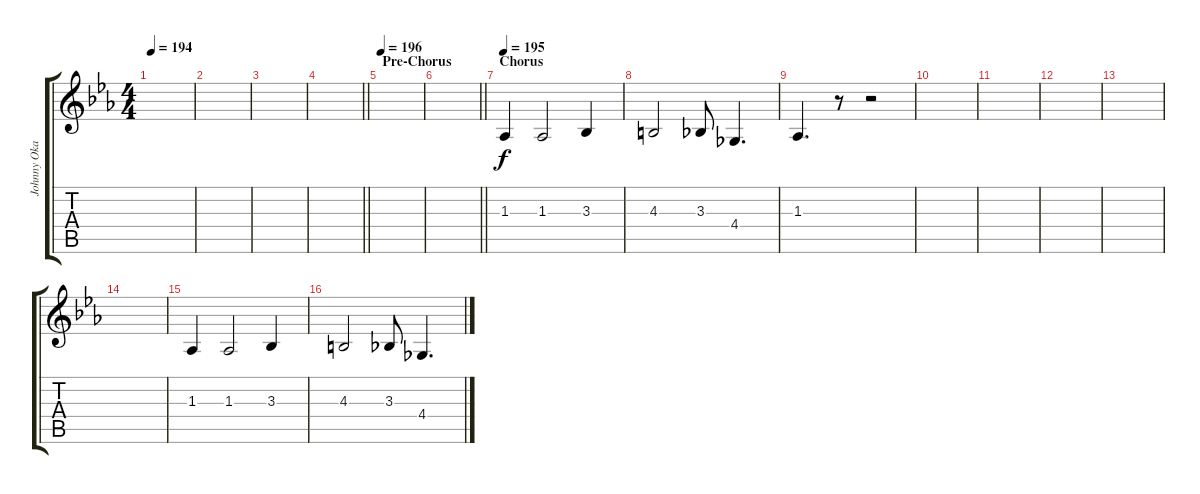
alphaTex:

\track ("Johnny Okay - Backing Vocal" "Johnny Oka") {instrument oboe}
\staff {score tabs}
\tuning (E4 B3 G3 D3 A2 E2) {hide}
\ts (4 4)
\tempo 194
\clef g2
\ks eb
|
|
|
\barLineRight lightlight
|
\section ("" "Pre-Chorus")
\tempo 196
|
\barLineRight lightlight
|
\section ("" "Chorus")
\tempo 195
1.3.4 1.3.2 3.3.4 |
4.3.2 3.3.8 4.4.4{d} |
1.3.4{d} r.8 r.2 |
|
|
|
|
|
1.3.4 1.3.2 3.3.4 |
4.3.2 3.3.8 4.4.4{d}
